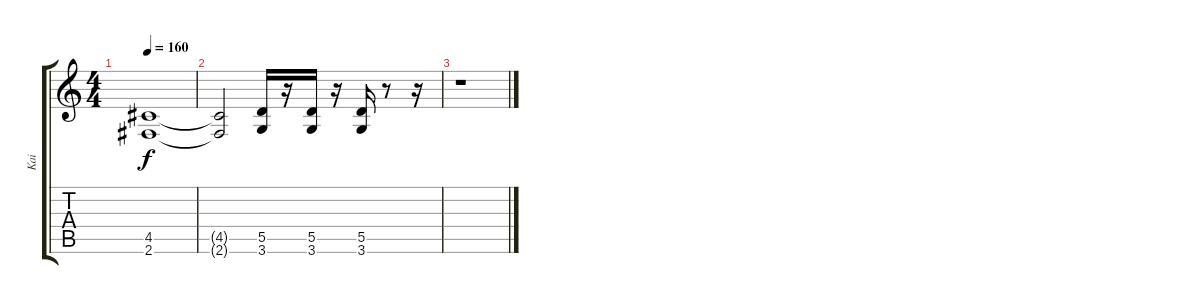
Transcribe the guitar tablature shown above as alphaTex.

\track ("Kai" "Kai") {instrument distortionguitar}
\staff {score tabs}
\tuning (E4 B3 G3 D3 A2 E2) {hide}
\ts (4 4)
\tempo 160
\clef g2
\ks c
(4.5 2.6).1{dy f} |
(4.5{t} 2.6{t}).2 (5.5 3.6).16 r.16 (5.5 3.6).16 r.16 (5.5 3.6).16 r.8 r.16 |
r.1
